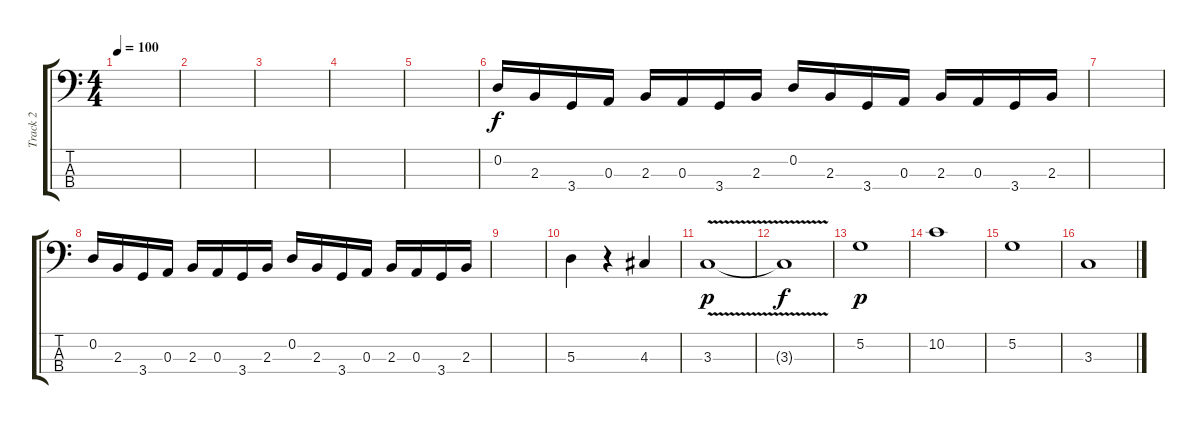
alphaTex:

\track ("Track 2" "Track 2") {instrument contrabass}
\staff {score tabs}
\tuning (G2 D2 A1 E1) {hide}
\ts (4 4)
\tempo 100
\clef f4
\ks c
|
|
|
|
|
0.2.16 2.3.16 3.4.16 0.3.16 2.3.16 0.3.16 3.4.16 2.3.16 0.2.16 2.3.16 3.4.16 0.3.16 2.3.16 0.3.16 3.4.16 2.3.16 |
|
0.2.16 2.3.16 3.4.16 0.3.16 2.3.16 0.3.16 3.4.16 2.3.16 0.2.16 2.3.16 3.4.16 0.3.16 2.3.16 0.3.16 3.4.16 2.3.16 |
|
5.3.4 r.4 4.3.4 |
3.3{v}.1{dy p} |
3.3{t}.1{dy f} |
5.2.1{dy p} |
10.2.1 |
5.2.1 |
3.3.1
